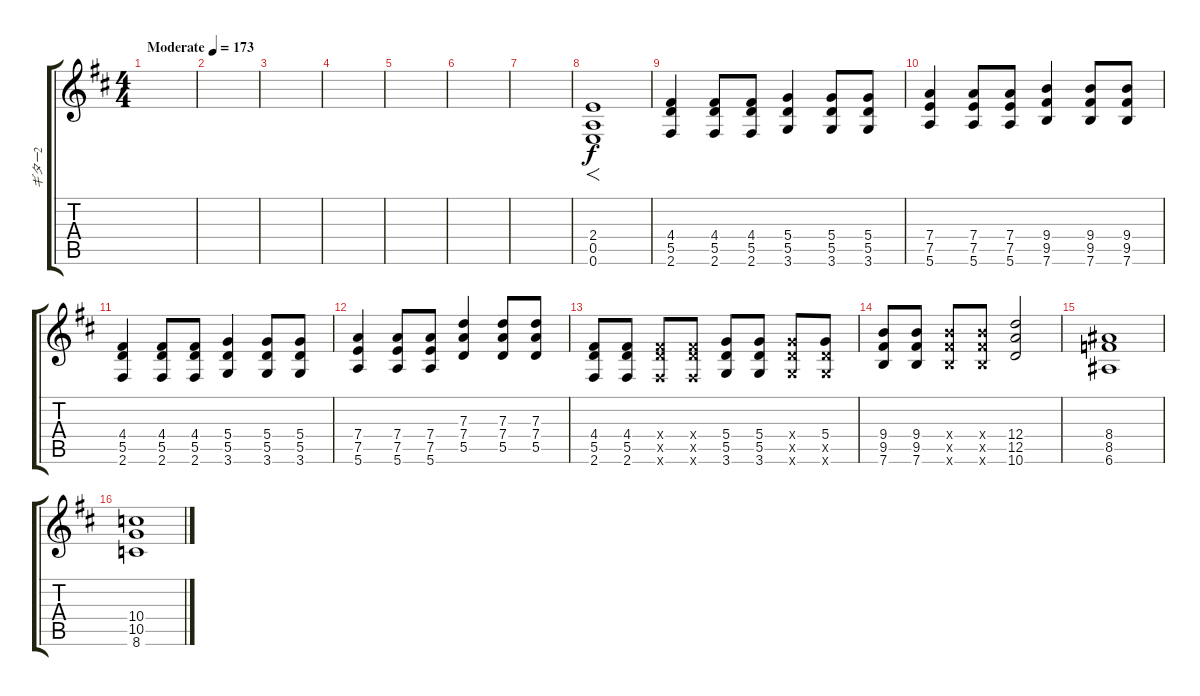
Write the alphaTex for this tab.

\track ("ギター2" "ギター2") {mute instrument distortionguitar}
\staff {score tabs}
\tuning (E4 B3 G3 D3 A2 E2) {hide}
\ts (4 4)
\tempo (173 "Moderate")
\clef g2
\ks d
|
|
|
|
|
|
|
(2.4 0.5 0.6).1{f} |
(4.4 5.5 2.6).4{dy f} (4.4 5.5 2.6).8 (4.4 5.5 2.6).8 (5.4 5.5 3.6).4 (5.4 5.5 3.6).8 (5.4 5.5 3.6).8 |
(7.4 7.5 5.6).4 (7.4 7.5 5.6).8 (7.4 7.5 5.6).8 (9.4 9.5 7.6).4 (9.4 9.5 7.6).8 (9.4 9.5 7.6).8 |
(4.4 5.5 2.6).4 (4.4 5.5 2.6).8 (4.4 5.5 2.6).8 (5.4 5.5 3.6).4 (5.4 5.5 3.6).8 (5.4 5.5 3.6).8 |
(7.4 7.5 5.6).4 (7.4 7.5 5.6).8 (7.4 7.5 5.6).8 (7.3 7.4 5.5).4 (7.3 7.4 5.5).8 (7.3 7.4 5.5).8 |
(4.4 5.5 2.6).8 (4.4 5.5 2.6).8 (4.4{x} 5.5{x} 2.6{x}).8 (4.4{x} 5.5{x} 2.6{x}).8 (5.4 5.5 3.6).8 (5.4 5.5 3.6).8 (5.4{x} 5.5{x} 3.6{x}).8 (5.4 5.5{x} 3.6{x}).8 |
(9.4 9.5 7.6).8 (9.4 9.5 7.6).8 (9.4{x} 9.5{x} 7.6{x}).8 (9.4{x} 9.5{x} 7.6{x}).8 (12.4 12.5 10.6).2 |
(8.4 8.5 6.6).1 |
(10.4 10.5 8.6).1
